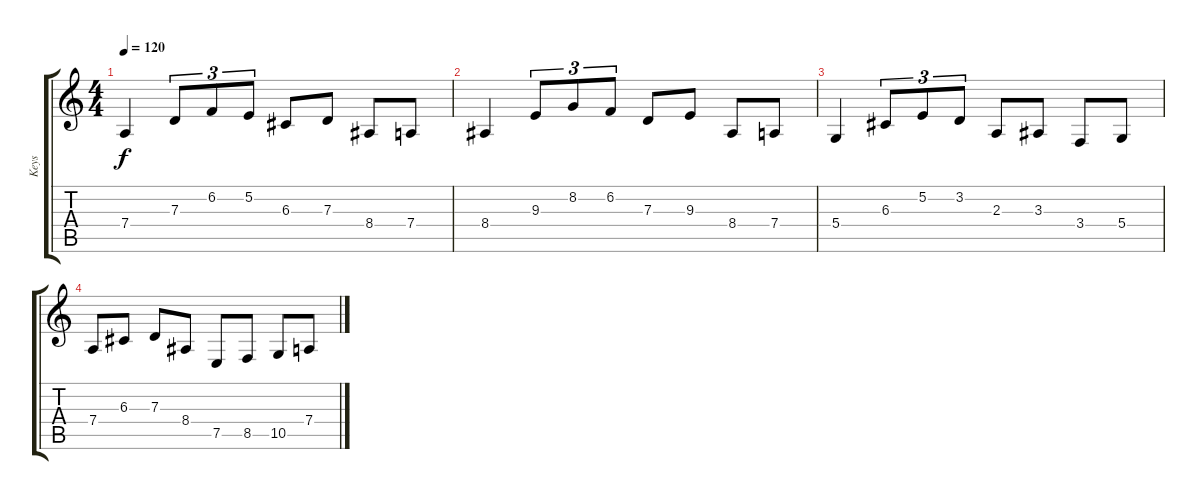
\track ("Keys" "Keys") {instrument pad1newage}
\staff {score tabs}
\tuning (E4 B3 G3 D3 A2 E2) {hide}
\ts (4 4)
\tempo 120
\clef g2
\ks c
7.4.4{dy f} 7.3.8{tu (3 2)} 6.2.8{tu (3 2)} 5.2.8{tu (3 2)} 6.3.8 7.3.8 8.4.8 7.4.8 |
8.4.4 9.3.8{tu (3 2)} 8.2.8{tu (3 2)} 6.2.8{tu (3 2)} 7.3.8 9.3.8 8.4.8 7.4.8 |
5.4.4 6.3.8{tu (3 2)} 5.2.8{tu (3 2)} 3.2.8{tu (3 2)} 2.3.8 3.3.8 3.4.8 5.4.8 |
7.4.8 6.3.8 7.3.8 8.4.8 7.5.8 8.5.8 10.5.8 7.4.8
